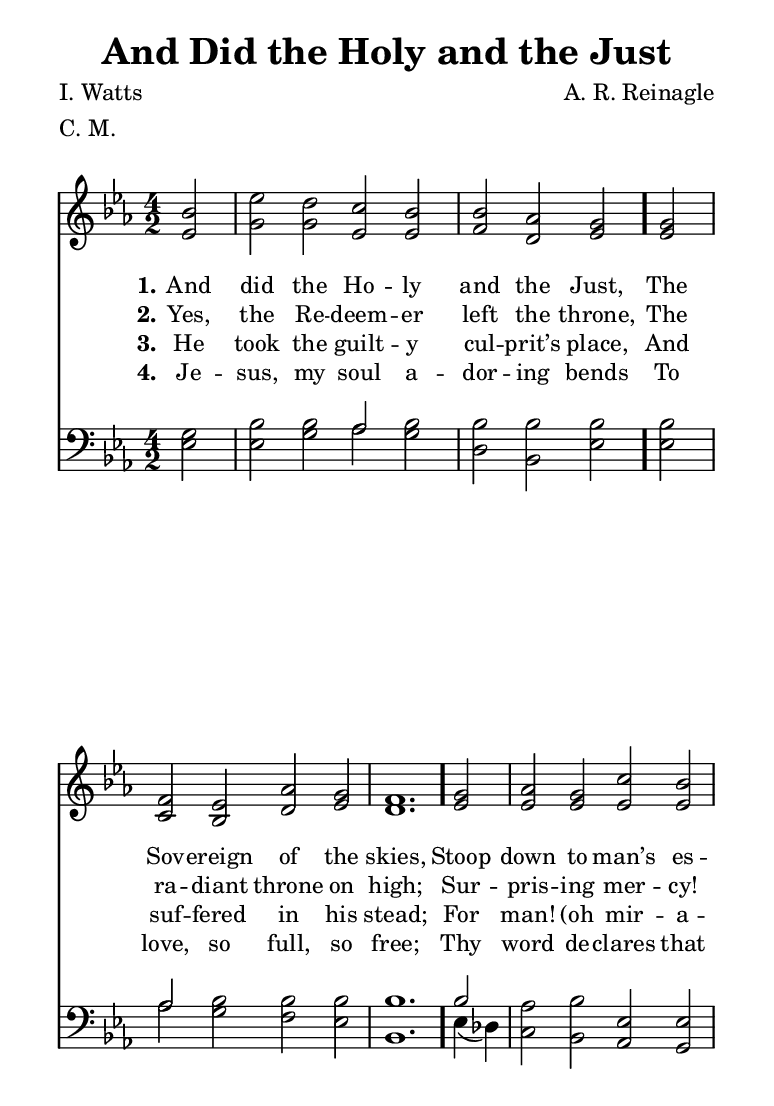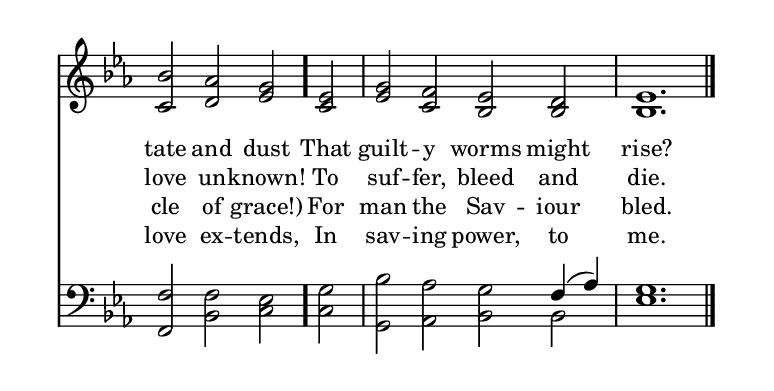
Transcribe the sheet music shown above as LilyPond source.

\include "common/global.ily"
\paper {
  \include "common/paper.ily"
  ragged-last-bottom = ##t
  system-count = #(cond (is-eogsized 2) (#t #f))
}

\header{
  hymnnumber = "147"
  title = "And Did the Holy and the Just"
  tunename = "St. Peter"
  meter = "C. M."
  poet = "I. Watts"
  composer = "A. R. Reinagle"
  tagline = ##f
}

% for fermata in MIDI
ta = { \tempo 2=80 }
tb = { \tempo 2=40 }

global = {
  \include "common/overrides.ily"
  \override Staff.TimeSignature.style = #'numbered
  \time 4/2
  \override Score.MetronomeMark.transparent = ##t % hide all fermata changes too
  \ta
  \key ees \major
  \partial 2
  \autoBeamOff
}

notesSoprano = {
\global
\relative c'' {

  bes2 | ees d c bes | bes aes g
  g | f ees aes g | f1.
  g2 | aes g c bes | bes aes g
  ees | g f ees d | ees1.
  \bar "|."

}
}

notesAlto = {
\global
\relative e' {

  ees2 | g g ees ees | f d ees
  ees | c bes d ees | d1.
  ees2 | ees ees ees ees | c d ees
  c | ees c bes bes | bes1.

}
}

notesTenor = {
\global
\relative a {

  g2 | bes bes aes bes | bes bes bes
  bes | aes bes bes bes | bes1.
  bes2 | aes bes ees, ees | f f ees
  g | bes aes g f4( aes) | g1.

}
}

notesBass = {
\global
\relative f {

  ees2 | ees g aes g | d bes ees
  ees | aes g f ees | bes1.
  ees4( des) | c2 bes aes g | f bes c
  c | g aes bes bes | ees1.

}
}

wordsA = \lyricmode {
\set stanza = "1."

And did the Ho -- ly and the Just, \bar "."
The Sov -- ereign of the skies, \bar "."
Stoop down to man’s es -- tate and dust \bar "."
That guilt -- y worms might rise? \bar "."

}

wordsB = \lyricmode {
\set stanza = "2."

Yes, the Re -- deem -- er left the throne,
The ra -- diant throne on high;
Sur -- pris -- ing mer -- cy! love un -- known!
To suf -- fer, bleed and die.

}

wordsC = \lyricmode {
\set stanza = "3."

He took the guilt -- y cul -- prit’s place,
And suf -- fered in his stead;
For man! (oh mir -- a -- cle of grace!)
For man the Sav -- iour bled.

}

wordsD = \lyricmode {
\set stanza = "4."

Je -- sus, my soul a -- dor -- ing bends
To love, so full, so free;
Thy word de -- clares that love ex -- tends,
In sav -- ing power, to me.

}

\score {
  \context ChoirStaff <<
    \context Staff = upper <<
      \set Staff.autoBeaming = ##f
      \set ChoirStaff.systemStartDelimiter = #'SystemStartBar
      \set ChoirStaff.printPartCombineTexts = ##f
      \partcombine #'(2 . 9) \notesSoprano \notesAlto
      \context NullVoice = sopranos { \voiceOne << \notesSoprano >> }
      \context NullVoice = altos { \voiceTwo << \notesAlto >> }
      \context Lyrics = one   \lyricsto sopranos \wordsA
      \context Lyrics = two   \lyricsto sopranos \wordsB
      \context Lyrics = three \lyricsto sopranos \wordsC
      \context Lyrics = four  \lyricsto sopranos \wordsD
    >>
    \context Staff = men <<
      \set Staff.autoBeaming = ##f
      \clef bass
      \set ChoirStaff.printPartCombineTexts = ##f
      \partcombine #'(2 . 9) \notesTenor \notesBass
      \context NullVoice = tenors { \voiceOne << \notesTenor >> }
      \context NullVoice = basses { \voiceTwo << \notesBass >> }
    >>
  >>
  \layout {
    \include "common/layout.ily"
  }
  \midi{
    \include "common/midi.ily"
  }
}

\version "2.19.49"  % necessary for upgrading to future LilyPond versions.

% vi:set et ts=2 sw=2 ai nocindent syntax=lilypond:
